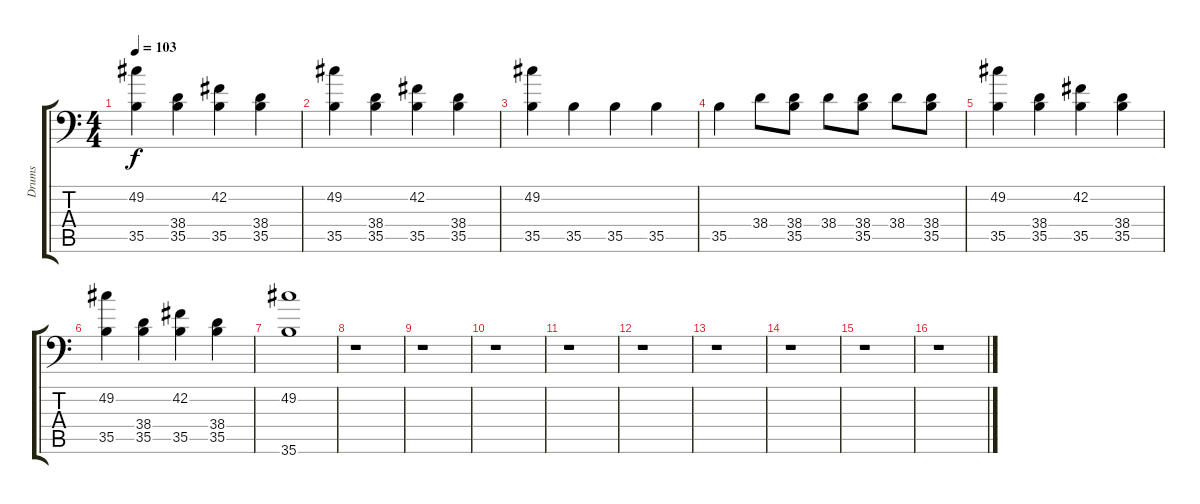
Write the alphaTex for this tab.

\track ("Drums" "Drums") {instrument acousticgrandpiano}
\staff {score tabs}
\tuning (C-1 C-1 C-1 C-1 C-1 C-1) {hide}
\ts (4 4)
\tempo 103
\clef f4
\ks c
(49.2 35.5).4{dy f} (38.4 35.5).4 (42.2 35.5).4 (38.4 35.5).4 |
(49.2 35.5).4 (38.4 35.5).4 (42.2 35.5).4 (38.4 35.5).4 |
(49.2 35.5).4 35.5.4 35.5.4 35.5.4 |
35.5.4 38.4.8 (38.4 35.5).8 38.4.8 (38.4 35.5).8 38.4.8 (38.4 35.5).8 |
(49.2 35.5).4 (38.4 35.5).4 (42.2 35.5).4 (38.4 35.5).4 |
(49.2 35.5).4 (38.4 35.5).4 (42.2 35.5).4 (38.4 35.5).4 |
(49.2 35.6).1 |
r.1 |
r.1 |
r.1 |
r.1 |
r.1 |
r.1 |
r.1 |
r.1 |
r.1
